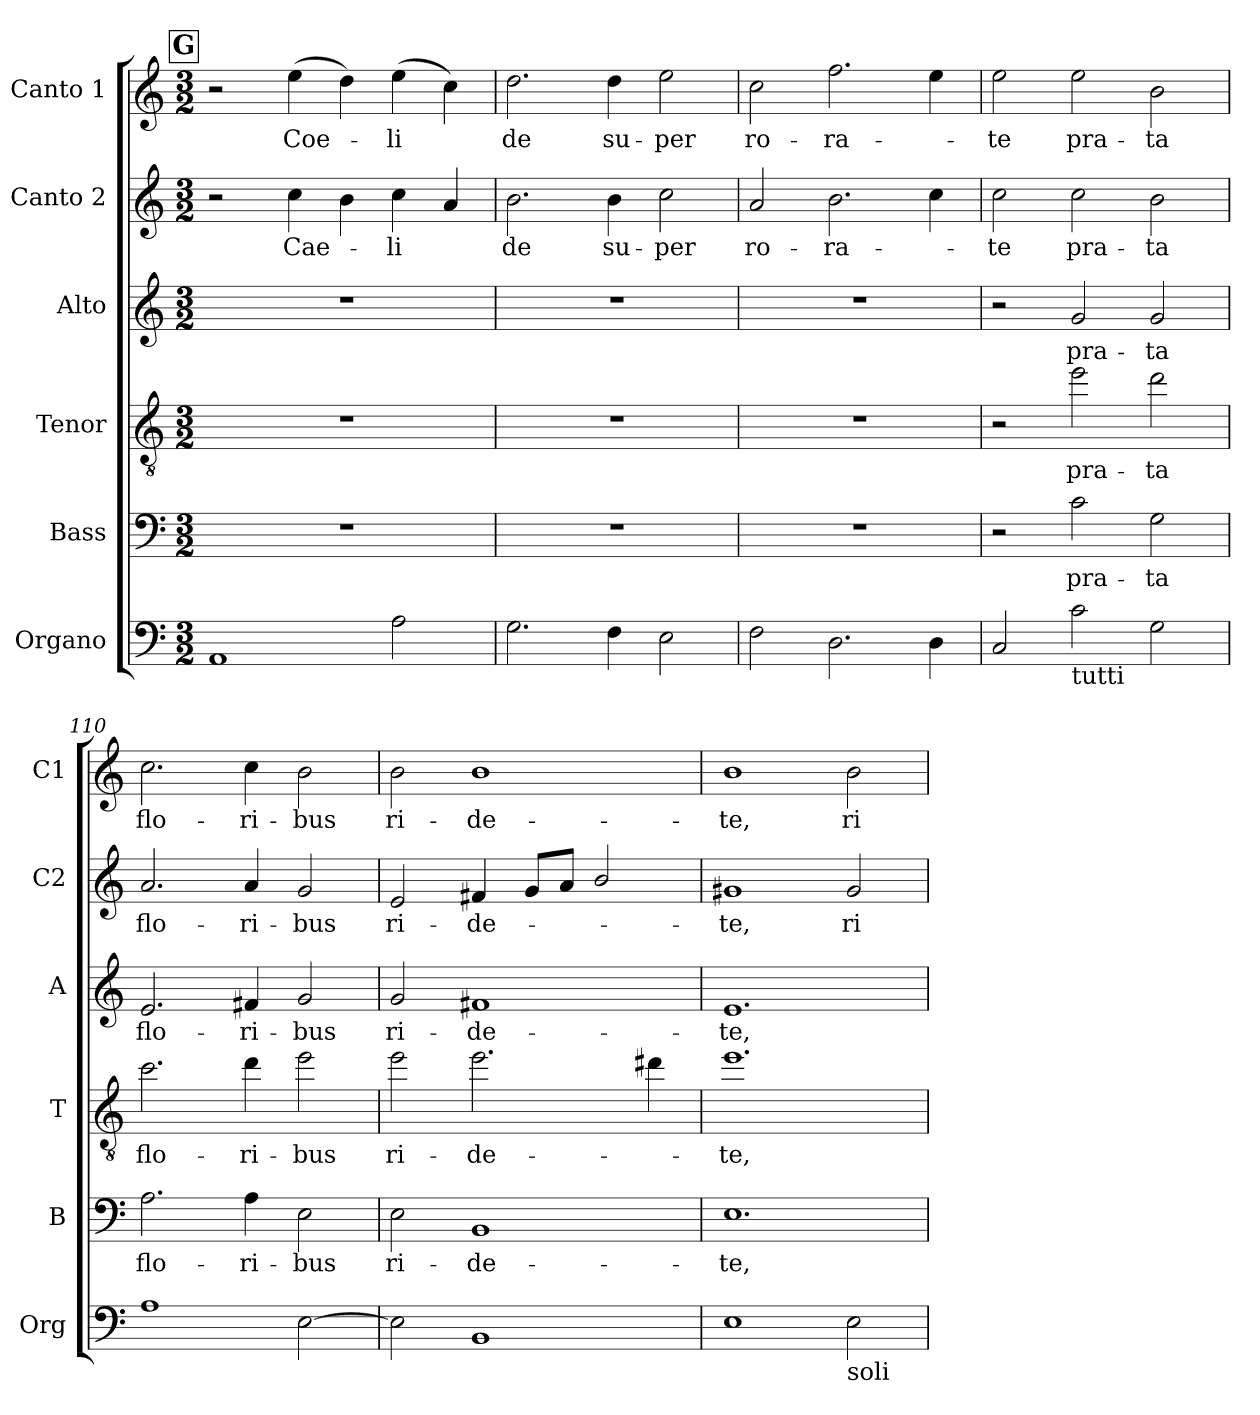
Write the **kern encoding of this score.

**kern	**kern	**text	**kern	**text	**kern	**text	**kern	**text	**kern	**text
*part6	*part5	*part5	*part4	*part4	*part3	*part3	*part2	*part2	*part1	*part1
*staff6	*staff5	*staff5	*staff4	*staff4	*staff3	*staff3	*staff2	*staff2	*staff1	*staff1
*I"Organo	*I"Bass	*	*I"Tenor	*	*I"Alto	*	*I"Canto 2	*	*I"Canto 1	*
*I'Org	*I'B	*	*I'T	*	*I'A	*	*I'C2	*	*I'C1	*
!!LO:PB:g=z
*clefF4	*clefF4	*	*clefGv2	*	*clefG2	*	*clefG2	*	*clefG2	*
*	*	*	*ITrd7c12	*	*	*	*	*	*	*
*k[]	*k[]	*	*k[]	*	*k[]	*	*k[]	*	*k[]	*
*C:	*C:	*	*C:	*	*C:	*	*C:	*	*C:	*
*M3/2	*M3/2	*	*M3/2	*	*M3/2	*	*M3/2	*	*M3/2	*
!!LO:REH:place=s1:a:t=G
=106	=106	=106	=106	=106	=106	=106	=106	=106	=106	=106
1AA	1.r	.	1.r	.	1.r	.	2r	.	2r	.
!	!	!	!	!	!	!	!	!LO:LY:b	!	!
!	!	!	!	!	!	!	!	!	!	!LO:LY:b
.	.	.	.	.	.	.	4cc\	Cae-	(4ee\	Coe-
.	.	.	.	.	.	.	4b\	.	4dd\)	.
!	!	!	!	!	!	!	!	!LO:LY:b	!	!
!	!	!	!	!	!	!	!	!	!	!LO:LY:b
2A\	.	.	.	.	.	.	4cc\	-li	(4ee\	-li
.	.	.	.	.	.	.	4a/	.	4cc\)	.
=107	=107	=107	=107	=107	=107	=107	=107	=107	=107	=107
!	!	!	!	!	!	!	!	!LO:LY:b	!	!
!	!	!	!	!	!	!	!	!	!	!LO:LY:b
2.G\	1.r	.	1.r	.	1.r	.	2.b\	de	2.dd\	de
!	!	!	!	!	!	!	!	!LO:LY:b	!	!
!	!	!	!	!	!	!	!	!	!	!LO:LY:b
4F\	.	.	.	.	.	.	4b\	su-	4dd\	su-
!	!	!	!	!	!	!	!	!LO:LY:b	!	!
!	!	!	!	!	!	!	!	!	!	!LO:LY:b
2E\	.	.	.	.	.	.	2cc\	-per	2ee\	-per
=108	=108	=108	=108	=108	=108	=108	=108	=108	=108	=108
!	!	!	!	!	!	!	!	!LO:LY:b	!	!
!	!	!	!	!	!	!	!	!	!	!LO:LY:b
2F\	1.r	.	1.r	.	1.r	.	2a/	ro-	2cc\	ro-
!	!	!	!	!	!	!	!	!LO:LY:b	!	!
!	!	!	!	!	!	!	!	!	!	!LO:LY:b
2.D\	.	.	.	.	.	.	2.b\	-ra-	2.ff\	-ra-
4D\	.	.	.	.	.	.	4cc\	.	4ee\	.
=109	=109	=109	=109	=109	=109	=109	=109	=109	=109	=109
!	!	!	!	!	!	!	!	!LO:LY:b	!	!
!	!	!	!	!	!	!	!	!	!	!LO:LY:b
2C/	2r	.	2r	.	2r	.	2cc\	-te	2ee\	-te
!	!	!LO:LY:b	!	!	!	!	!	!	!	!
!	!	!	!	!LO:LY:b	!	!	!	!	!	!
!	!	!	!	!	!	!LO:LY:b	!	!	!	!
!	!	!	!	!	!	!	!	!LO:LY:b	!	!
!LO:TX:b:t=tutti	!	!	!	!	!	!	!	!	!	!
!	!	!	!	!	!	!	!	!	!	!LO:LY:b
2c\	2c\	pra-	2e\	pra-	2g/	pra-	2cc\	pra-	2ee\	pra-
!	!	!LO:LY:b	!	!	!	!	!	!	!	!
!	!	!	!	!LO:LY:b	!	!	!	!	!	!
!	!	!	!	!	!	!LO:LY:b	!	!	!	!
!	!	!	!	!	!	!	!	!LO:LY:b	!	!
!	!	!	!	!	!	!	!	!	!	!LO:LY:b
2G\	2G\	-ta	2d\	-ta	2g/	-ta	2b\	-ta	2b\	-ta
=110	=110	=110	=110	=110	=110	=110	=110	=110	=110	=110
!	!	!LO:LY:b	!	!	!	!	!	!	!	!
!	!	!	!	!LO:LY:b	!	!	!	!	!	!
!	!	!	!	!	!	!LO:LY:b	!	!	!	!
!	!	!	!	!	!	!	!	!LO:LY:b	!	!
!	!	!	!	!	!	!	!	!	!	!LO:LY:b
1A	2.A\	flo-	2.c\	flo-	2.e/	flo-	2.a/	flo-	2.cc\	flo-
!	!	!LO:LY:b	!	!	!	!	!	!	!	!
!	!	!	!	!LO:LY:b	!	!	!	!	!	!
!	!	!	!	!	!	!LO:LY:b	!	!	!	!
!	!	!	!	!	!	!	!	!LO:LY:b	!	!
!	!	!	!	!	!	!	!	!	!	!LO:LY:b
.	4A\	-ri-	4d\	-ri-	4f#X/	-ri-	4a/	-ri-	4cc\	-ri-
!	!	!LO:LY:b	!	!	!	!	!	!	!	!
!	!	!	!	!LO:LY:b	!	!	!	!	!	!
!	!	!	!	!	!	!LO:LY:b	!	!	!	!
!	!	!	!	!	!	!	!	!LO:LY:b	!	!
!	!	!	!	!	!	!	!	!	!	!LO:LY:b
[>2E\	2E\	-bus	2e\	-bus	2g/	-bus	2g/	-bus	2b\	-bus
!!LO:LB:g=z
=111	=111	=111	=111	=111	=111	=111	=111	=111	=111	=111
!	!	!LO:LY:b	!	!	!	!	!	!	!	!
!	!	!	!	!LO:LY:b	!	!	!	!	!	!
!	!	!	!	!	!	!LO:LY:b	!	!	!	!
!	!	!	!	!	!	!	!	!LO:LY:b	!	!
!	!	!	!	!	!	!	!	!	!	!LO:LY:b
2E\]	2E\	ri-	2e\	ri-	2g/	ri-	2e/	ri-	2b\	ri-
!	!	!LO:LY:b	!	!	!	!	!	!	!	!
!	!	!	!	!LO:LY:b	!	!	!	!	!	!
!	!	!	!	!	!	!LO:LY:b	!	!	!	!
!	!	!	!	!	!	!	!	!LO:LY:b	!	!
!	!	!	!	!	!	!	!	!	!	!LO:LY:b
1BB	1BB	-de-	2.e\	-de-	1f#X	-de-	4f#X/	-de-	1b	-de-
.	.	.	.	.	.	.	8g/L	.	.	.
.	.	.	.	.	.	.	8a/J	.	.	.
.	.	.	.	.	.	.	2b/	.	.	.
.	.	.	4d#X\	.	.	.	.	.	.	.
=112	=112	=112	=112	=112	=112	=112	=112	=112	=112	=112
!	!	!LO:LY:b	!	!	!	!	!	!	!	!
!	!	!	!	!LO:LY:b	!	!	!	!	!	!
!	!	!	!	!	!	!LO:LY:b	!	!	!	!
!	!	!	!	!	!	!	!	!LO:LY:b	!	!
!	!	!	!	!	!	!	!	!	!	!LO:LY:b
1E	1.E	-te,	1.e	-te,	1.e	-te,	1g#X	-te,	1b	-te,
!	!	!	!	!	!	!	!	!LO:LY:b	!	!
!LO:TX:b:t=soli	!	!	!	!	!	!	!	!	!	!
!	!	!	!	!	!	!	!	!	!	!LO:LY:b
2E\	.	.	.	.	.	.	2g#/	ri-	2b\	ri-
=	=	=	=	=	=	=	=	=	=	=
*-	*-	*-	*-	*-	*-	*-	*-	*-	*-	*-
